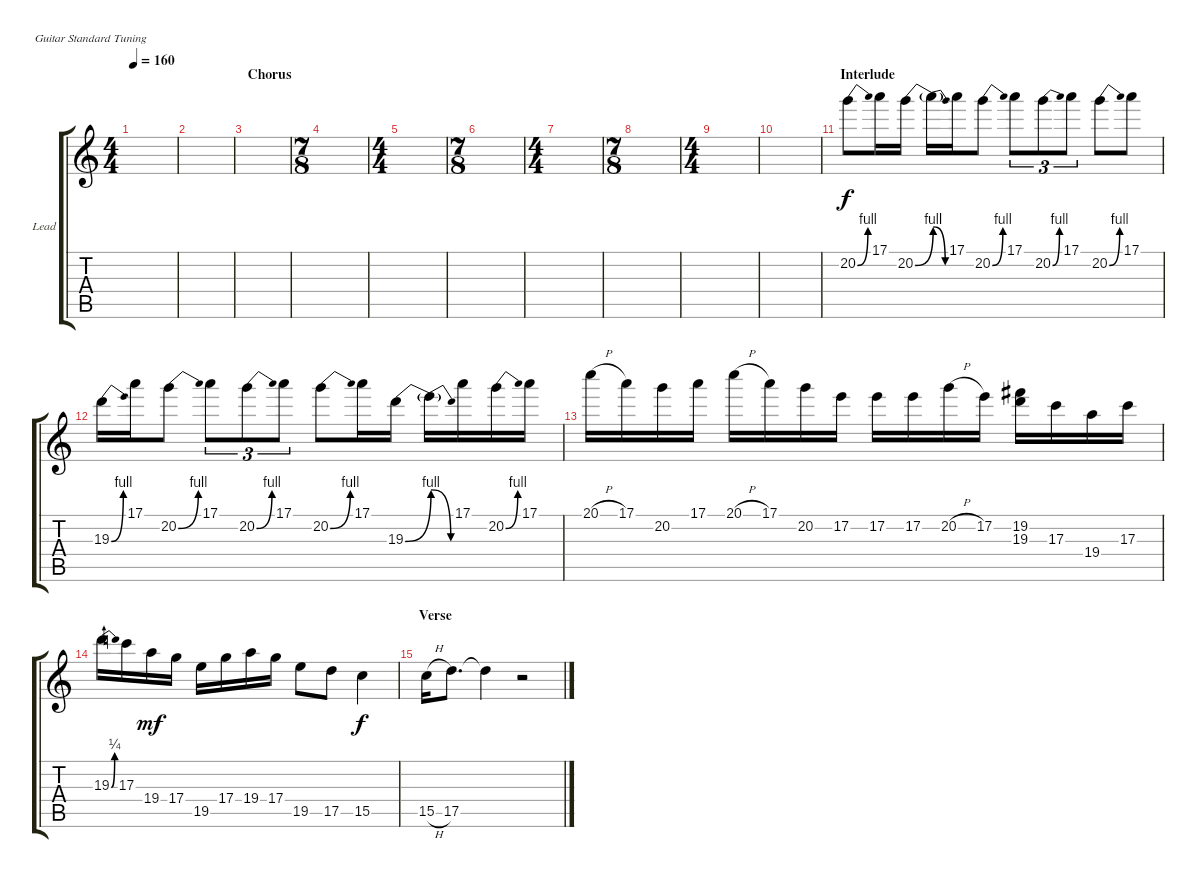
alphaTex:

\bracketExtendMode groupsimilarinstruments
\firstSystemTrackNameOrientation horizontal
\otherSystemsTrackNameOrientation horizontal
\track ("Guitar Lead" "Lead") {instrument overdrivenguitar}
\staff {score tabs}
\tuning (E4 B3 G3 D3 A2 E2)
\ts (4 4)
\tempo 160
\clef g2
\ks c
|
|
\section ("" "Chorus")
|
\ts (7 8)
|
\ts (4 4)
|
\ts (7 8)
|
\ts (4 4)
|
\ts (7 8)
|
\ts (4 4)
|
|
\section ("" "Interlude")
20.2{be (bend 0 0 60 4)}.8 17.1.16 20.2{be (bend 0 0 60 4)}.16 20.2{be (release 0 4 60 0) t}.16 17.1.16 20.2{be (bend 0 0 60 4)}.8 17.1.8{tu (3 2)} 20.2{be (bend 0 0 60 4)}.8{tu (3 2)} 17.1.8{tu (3 2)} 20.2{be (bend 0 0 60 4)}.8 17.1.8 |
19.3{be (bend 0 0 60 4)}.16 17.1.16 20.2{be (bend 0 0 60 4)}.8 17.1.8{tu (3 2)} 20.2{be (bend 0 0 60 4)}.8{tu (3 2)} 17.1.8{tu (3 2)} 20.2{be (bend 0 0 60 4)}.8 17.1.16 19.3{be (bend 0 0 60 4)}.16 19.3{be (release 0 4 60 0) t}.16 17.1.16 20.2{be (bend 0 0 60 4)}.16 17.1.16 |
20.1{h}.16 17.1.16 20.2.16 17.1.16 20.1{h}.16 17.1.16 20.2.16 17.2.16 17.2.16 17.2.16 20.2{h}.16 17.2.16 (19.2 19.3).16 17.3.16 19.4.16 17.3.16 |
19.3{be (bend 0 0 60 1)}.16 17.3.16 19.4.16{dy mf} 17.4.16 19.5.16 17.4.16 19.4.16 17.4.16 19.5.8 17.5.8 15.5.4{dy f} |
\section ("" "Verse")
15.5{h}.16 17.5.8{d} 17.5{t}.4 r.2
